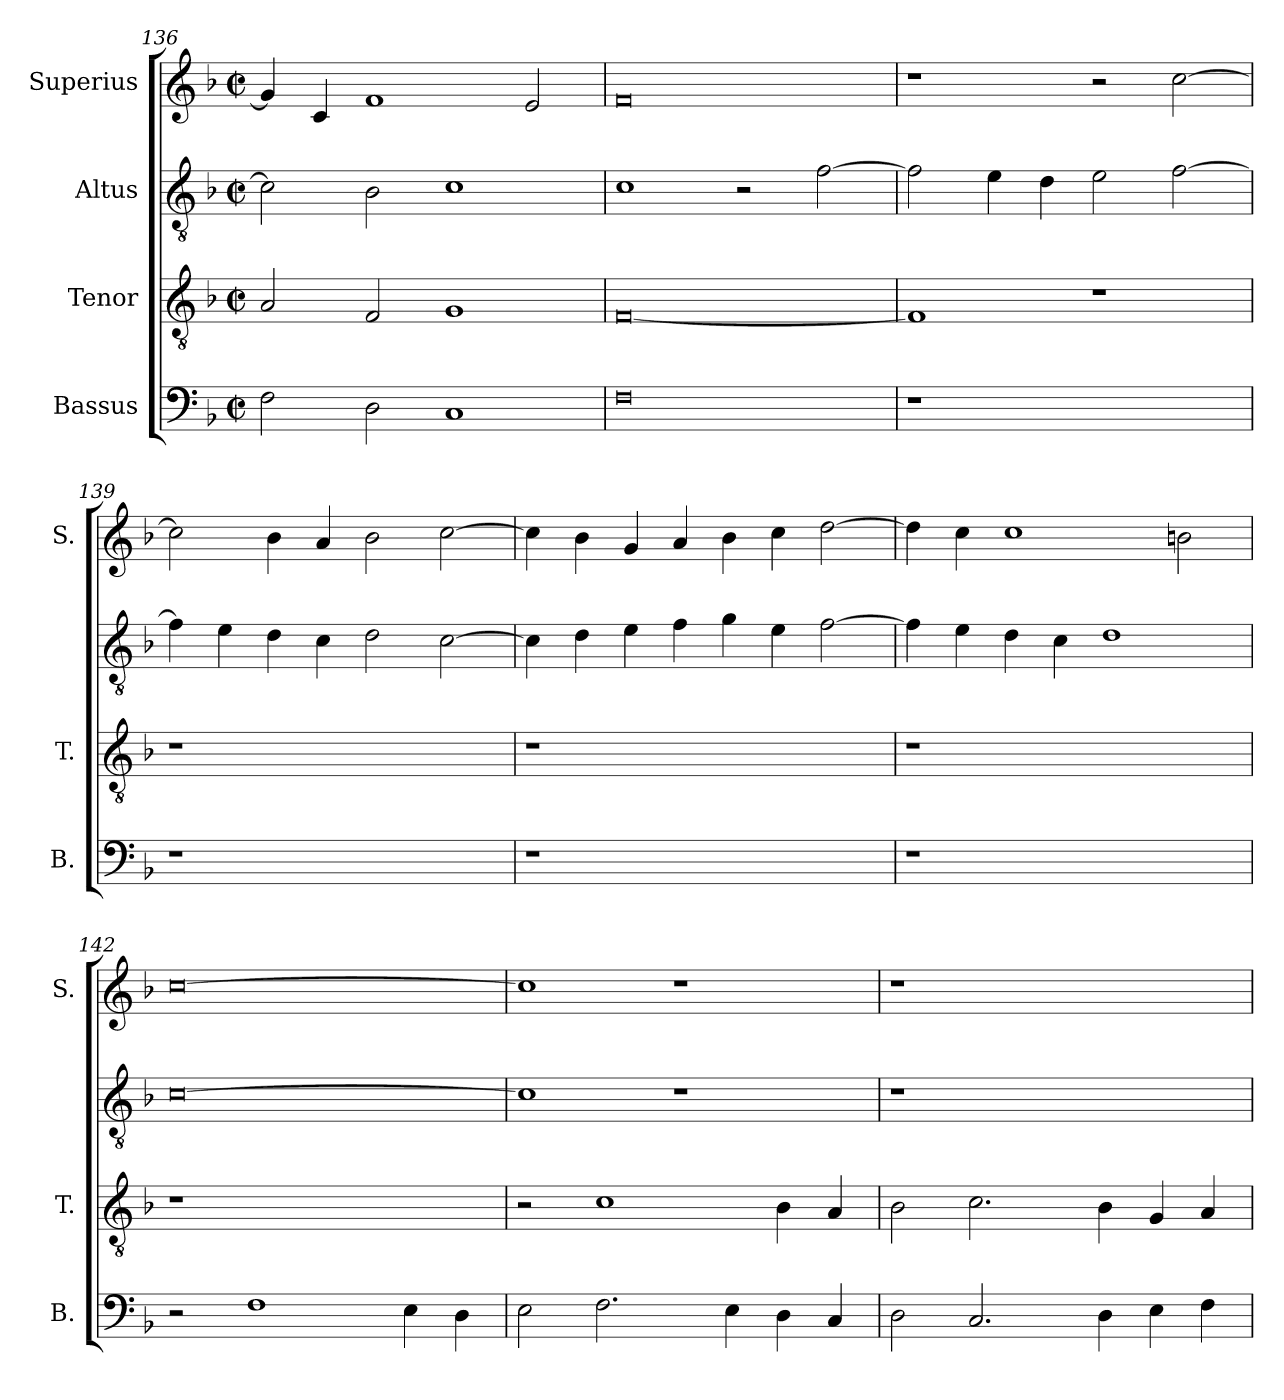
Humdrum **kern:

**kern	**kern	**kern	**kern
*part4	*part3	*part2	*part1
*staff4	*staff3	*staff2	*staff1
*I"Bassus	*I"Tenor	*I"Altus	*I"Superius
*I'B.	*I'T.	*	*I'S.
*clefF4	*clefGv2	*clefGv2	*clefG2
*	*ITrd7c12	*ITrd7c12	*
*k[b-]	*k[b-]	*k[b-]	*k[b-]
*F:	*F:	*F:	*F:
*M2/2	*M2/2	*M2/2	*M2/2
*met(c|)	*met(c|)	*met(c|)	*met(c|)
=136	=136	=136	=136
2Fi\	2AAi/	2Ci\]	4gi/]
.	.	.	4ci/
2Di\	2FFi/	2BB-i\	1fi
1Ci	1GGi	1Ci	.
.	.	.	2ei/
=137	=137	=137	=137
0Fi	[<0FFi	1Ci	0fi
.	.	2r	.
.	.	[>2Fi\	.
!!LO:PB:g=z
=138	=138	=138	=138
!LO:N:vis=1	!	!	!
1r	1FFi]	2Fi\]	1r
.	.	4Ei\	.
.	.	4Di\	.
1ryy	1r	2Ei\	2r
.	.	[>2Fi\	[>2cci\
=139	=139	=139	=139
!LO:N:vis=1	!LO:N:vis=1	!	!
1r	1r	4Fi\]	2cci\]
.	.	4Ei\	.
.	.	4Di\	4b-i\
.	.	4Ci\	4ai/
1ryy	1ryy	2Di\	2b-i\
.	.	[>2Ci\	[>2cci\
=140	=140	=140	=140
!LO:N:vis=1	!LO:N:vis=1	!	!
1r	1r	4Ci\]	4cci\]
.	.	4Di\	4b-i\
.	.	4Ei\	4gi/
.	.	4Fi\	4ai/
1ryy	1ryy	4Gi\	4b-i\
.	.	4Ei\	4cci\
.	.	[>2Fi\	[>2ddi\
=141	=141	=141	=141
!LO:N:vis=1	!LO:N:vis=1	!	!
1r	1r	4Fi\]	4ddi\]
.	.	4Ei\	4cci\
.	.	4Di\	1cci
.	.	4Ci\	.
1ryy	1ryy	1Di	.
.	.	.	2bni\
=142	=142	=142	=142
!	!LO:N:vis=1	!	!
2r	1r	[>0Ci	[>0cci
1Fi	.	.	.
.	1ryy	.	.
4Ei\	.	.	.
4Di\	.	.	.
!!LO:LB:g=z
=143	=143	=143	=143
2Ei\	2r	1Ci]	1cci]
2.Fi\	1Ci	.	.
.	.	1r	1r
4Ei\	.	.	.
4Di\	4BB-i\	.	.
4Ci/	4AAi/	.	.
=144	=144	=144	=144
!	!	!LO:N:vis=1	!LO:N:vis=1
2Di\	2BB-i\	1r	1r
2.Ci/	2.Ci\	.	.
.	.	1ryy	1ryy
4Di\	4BB-i\	.	.
4Ei\	4GGi/	.	.
4Fi\	4AAi/	.	.
=	=	=	=
*-	*-	*-	*-
